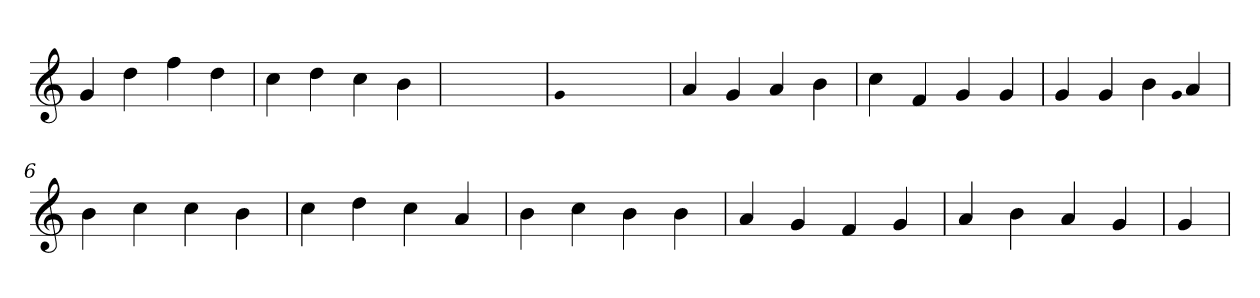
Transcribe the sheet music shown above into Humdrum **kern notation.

**kern
*part1
*staff1
*clefG2
=1
4g
4dd
4ff
4dd
=2
4cc
4dd
4cc
4b
=3
1ryy
=3
qqg
1ryy
=3
4a
4g
4a
4b
=4
4cc
4f
4g
4g
=5
4g
4g
4b
qqg
4a
=6
4b
4cc
4cc
4b
=7
4cc
4dd
4cc
4a
=8
4b
4cc
4b
4b
=9
4a
4g
4f
4g
=10
4a
4b
4a
4g
=11
4g
=
*-
